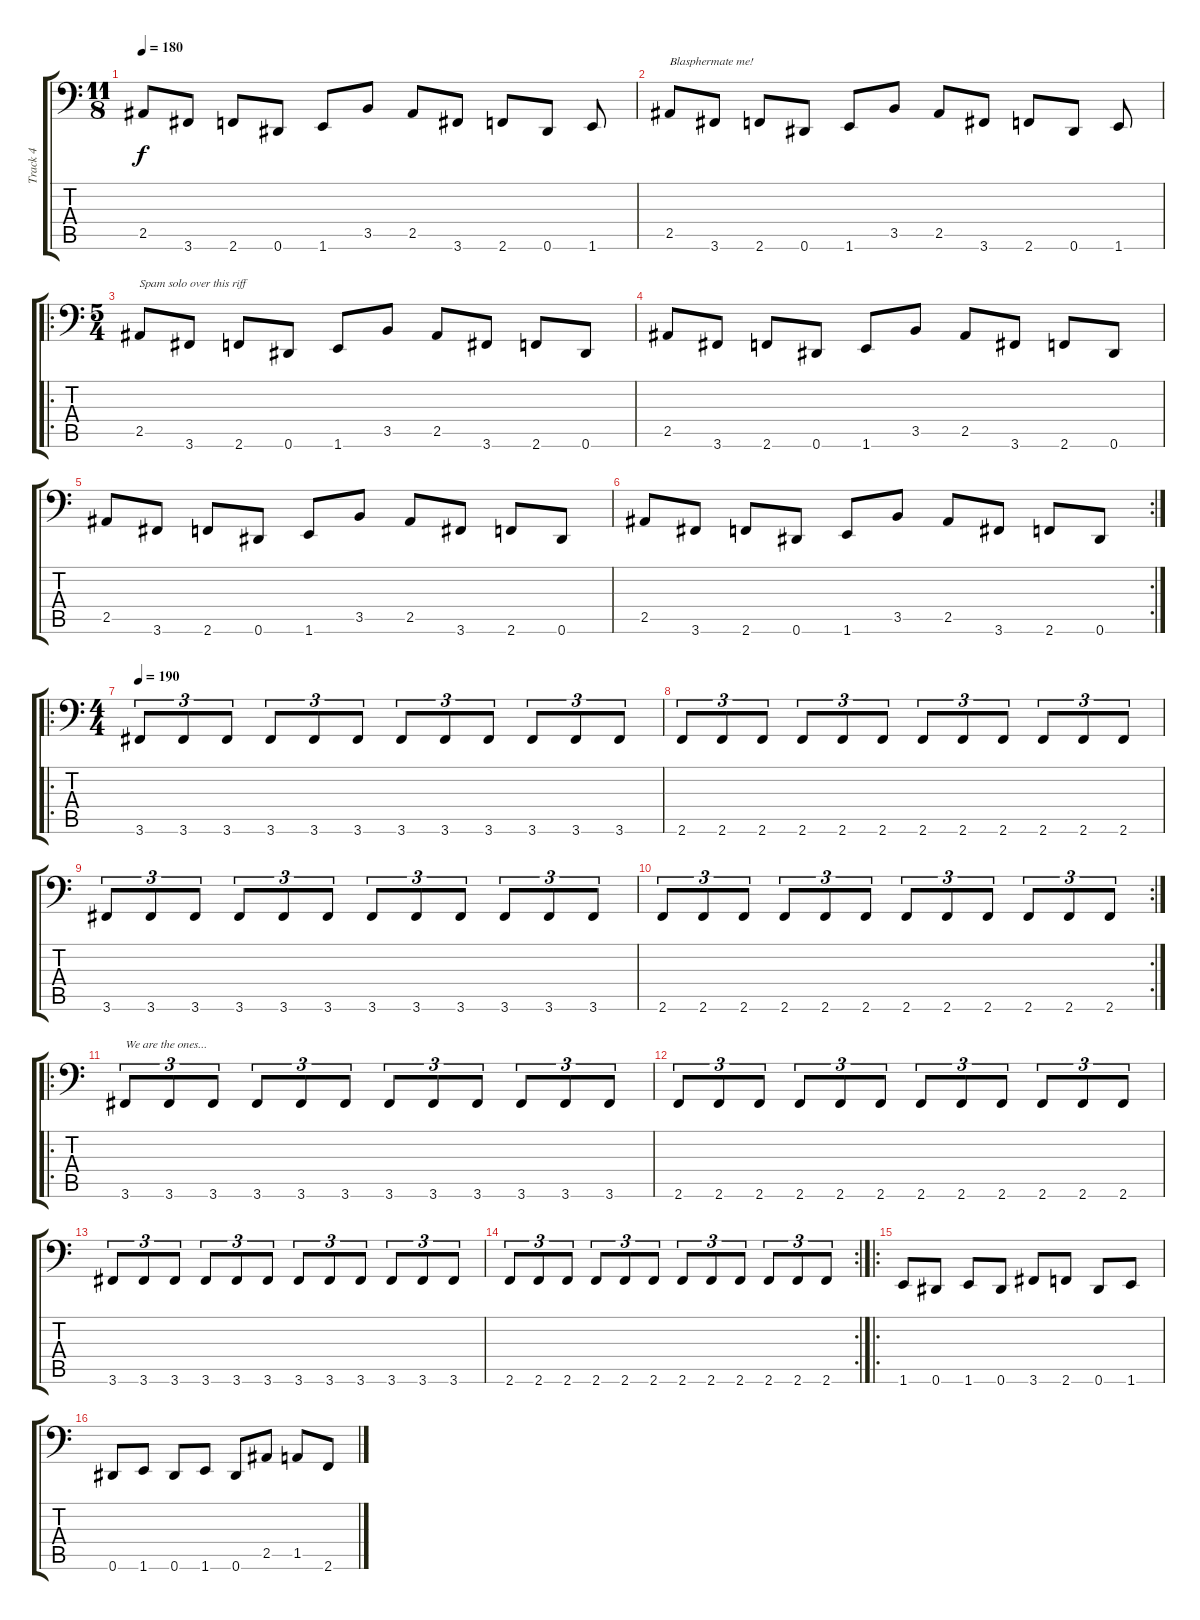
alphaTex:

\track ("Track 4" "Track 4") {instrument electricbasspick}
\staff {score tabs}
\tuning (Eb3 Bb2 Gb2 Db2 Ab1 Eb1) {hide}
\ts (11 8)
\tempo 180
\clef f4
\ks c
2.5.8{dy f} 3.6.8 2.6.8 0.6.8 1.6.8 3.5.8 2.5.8 3.6.8 2.6.8 0.6.8 1.6.8 |
2.5.8{txt "Blasphermate me!"} 3.6.8 2.6.8 0.6.8 1.6.8 3.5.8 2.5.8 3.6.8 2.6.8 0.6.8 1.6.8 |
\ro
\ts (5 4)
2.5.8{txt "Spam solo over this riff"} 3.6.8 2.6.8 0.6.8 1.6.8 3.5.8 2.5.8 3.6.8 2.6.8 0.6.8 |
2.5.8 3.6.8 2.6.8 0.6.8 1.6.8 3.5.8 2.5.8 3.6.8 2.6.8 0.6.8 |
2.5.8 3.6.8 2.6.8 0.6.8 1.6.8 3.5.8 2.5.8 3.6.8 2.6.8 0.6.8 |
\rc 2
2.5.8 3.6.8 2.6.8 0.6.8 1.6.8 3.5.8 2.5.8 3.6.8 2.6.8 0.6.8 |
\ro
\ts (4 4)
\tempo 190
3.6.8{tu (3 2)} 3.6.8{tu (3 2)} 3.6.8{tu (3 2)} 3.6.8{tu (3 2)} 3.6.8{tu (3 2)} 3.6.8{tu (3 2)} 3.6.8{tu (3 2)} 3.6.8{tu (3 2)} 3.6.8{tu (3 2)} 3.6.8{tu (3 2)} 3.6.8{tu (3 2)} 3.6.8{tu (3 2)} |
2.6.8{tu (3 2)} 2.6.8{tu (3 2)} 2.6.8{tu (3 2)} 2.6.8{tu (3 2)} 2.6.8{tu (3 2)} 2.6.8{tu (3 2)} 2.6.8{tu (3 2)} 2.6.8{tu (3 2)} 2.6.8{tu (3 2)} 2.6.8{tu (3 2)} 2.6.8{tu (3 2)} 2.6.8{tu (3 2)} |
3.6.8{tu (3 2)} 3.6.8{tu (3 2)} 3.6.8{tu (3 2)} 3.6.8{tu (3 2)} 3.6.8{tu (3 2)} 3.6.8{tu (3 2)} 3.6.8{tu (3 2)} 3.6.8{tu (3 2)} 3.6.8{tu (3 2)} 3.6.8{tu (3 2)} 3.6.8{tu (3 2)} 3.6.8{tu (3 2)} |
\rc 2
2.6.8{tu (3 2)} 2.6.8{tu (3 2)} 2.6.8{tu (3 2)} 2.6.8{tu (3 2)} 2.6.8{tu (3 2)} 2.6.8{tu (3 2)} 2.6.8{tu (3 2)} 2.6.8{tu (3 2)} 2.6.8{tu (3 2)} 2.6.8{tu (3 2)} 2.6.8{tu (3 2)} 2.6.8{tu (3 2)} |
\ro
3.6.8{tu (3 2) txt "We are the ones..."} 3.6.8{tu (3 2)} 3.6.8{tu (3 2)} 3.6.8{tu (3 2)} 3.6.8{tu (3 2)} 3.6.8{tu (3 2)} 3.6.8{tu (3 2)} 3.6.8{tu (3 2)} 3.6.8{tu (3 2)} 3.6.8{tu (3 2)} 3.6.8{tu (3 2)} 3.6.8{tu (3 2)} |
2.6.8{tu (3 2)} 2.6.8{tu (3 2)} 2.6.8{tu (3 2)} 2.6.8{tu (3 2)} 2.6.8{tu (3 2)} 2.6.8{tu (3 2)} 2.6.8{tu (3 2)} 2.6.8{tu (3 2)} 2.6.8{tu (3 2)} 2.6.8{tu (3 2)} 2.6.8{tu (3 2)} 2.6.8{tu (3 2)} |
3.6.8{tu (3 2)} 3.6.8{tu (3 2)} 3.6.8{tu (3 2)} 3.6.8{tu (3 2)} 3.6.8{tu (3 2)} 3.6.8{tu (3 2)} 3.6.8{tu (3 2)} 3.6.8{tu (3 2)} 3.6.8{tu (3 2)} 3.6.8{tu (3 2)} 3.6.8{tu (3 2)} 3.6.8{tu (3 2)} |
\rc 2
2.6.8{tu (3 2)} 2.6.8{tu (3 2)} 2.6.8{tu (3 2)} 2.6.8{tu (3 2)} 2.6.8{tu (3 2)} 2.6.8{tu (3 2)} 2.6.8{tu (3 2)} 2.6.8{tu (3 2)} 2.6.8{tu (3 2)} 2.6.8{tu (3 2)} 2.6.8{tu (3 2)} 2.6.8{tu (3 2)} |
\ro
1.6.8 0.6.8 1.6.8 0.6.8 3.6.8 2.6.8 0.6.8 1.6.8 |
0.6.8 1.6.8 0.6.8 1.6.8 0.6.8 2.5.8 1.5.8 2.6.8
